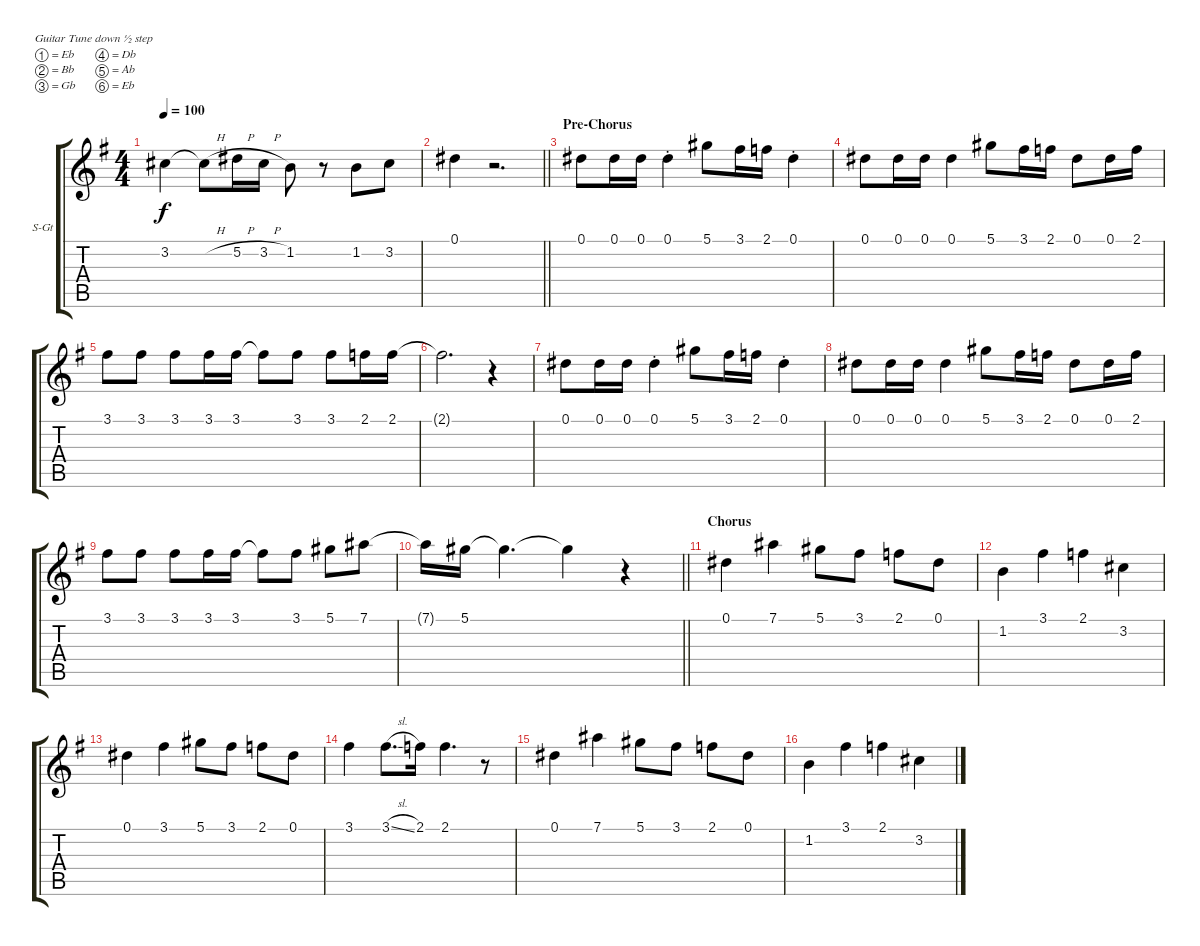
\bracketExtendMode groupsimilarinstruments
\firstSystemTrackNameOrientation horizontal
\otherSystemsTrackNameOrientation horizontal
\track ("Вокал" "S-Gt") {mute instrument trumpet}
\staff {score tabs}
\tuning (Eb4 Bb3 Gb3 Db3 Ab2 Eb2)
\displaytranspose 12
\ts (4 4)
\beaming (8 2 2 2 2)
\tempo 100
\clef g2
\ks eminor
3.2.4{dy f} 3.2{h t}.8 5.2{h}.16 3.2{h}.16 1.2.8 r.8 1.2.8 3.2.8 |
\barLineRight lightlight
0.1.4 r.2{d} |
\section ("" "Pre-Chorus")
0.1.8 0.1.16 0.1.16 0.1{st}.4 5.1.8 3.1.16 2.1.16 0.1{st}.4 |
0.1.8 0.1.16 0.1.16 0.1.4 5.1.8 3.1.16 2.1.16 0.1.8 0.1.16 2.1.16 |
3.1.8 3.1.8 3.1.8 3.1.16 3.1.16 3.1{t}.8 3.1.8 3.1.8 2.1.16 2.1.16 |
2.1{t}.2{d} r.4 |
0.1.8 0.1.16 0.1.16 0.1{st}.4 5.1.8 3.1.16 2.1.16 0.1{st}.4 |
0.1.8 0.1.16 0.1.16 0.1.4 5.1.8 3.1.16 2.1.16 0.1.8 0.1.16 2.1.16 |
3.1.8 3.1.8 3.1.8 3.1.16 3.1.16 3.1{t}.8 3.1.8 5.1.8 7.1.8 |
\barLineRight lightlight
7.1{t}.16 5.1.16 5.1{t}.4{d} 5.1{t}.4 r.4 |
\section ("" "Chorus")
0.1.4 7.1.4 5.1.8 3.1.8 2.1.8 0.1.8 |
1.2.4 3.1.4 2.1.4 3.2.4 |
0.1.4 3.1.4 5.1.8 3.1.8 2.1.8 0.1.8 |
3.1.4 3.1{sl}.8{d} 2.1.16 2.1.4{d} r.8 |
0.1.4 7.1.4 5.1.8 3.1.8 2.1.8 0.1.8 |
1.2.4 3.1.4 2.1.4 3.2.4
